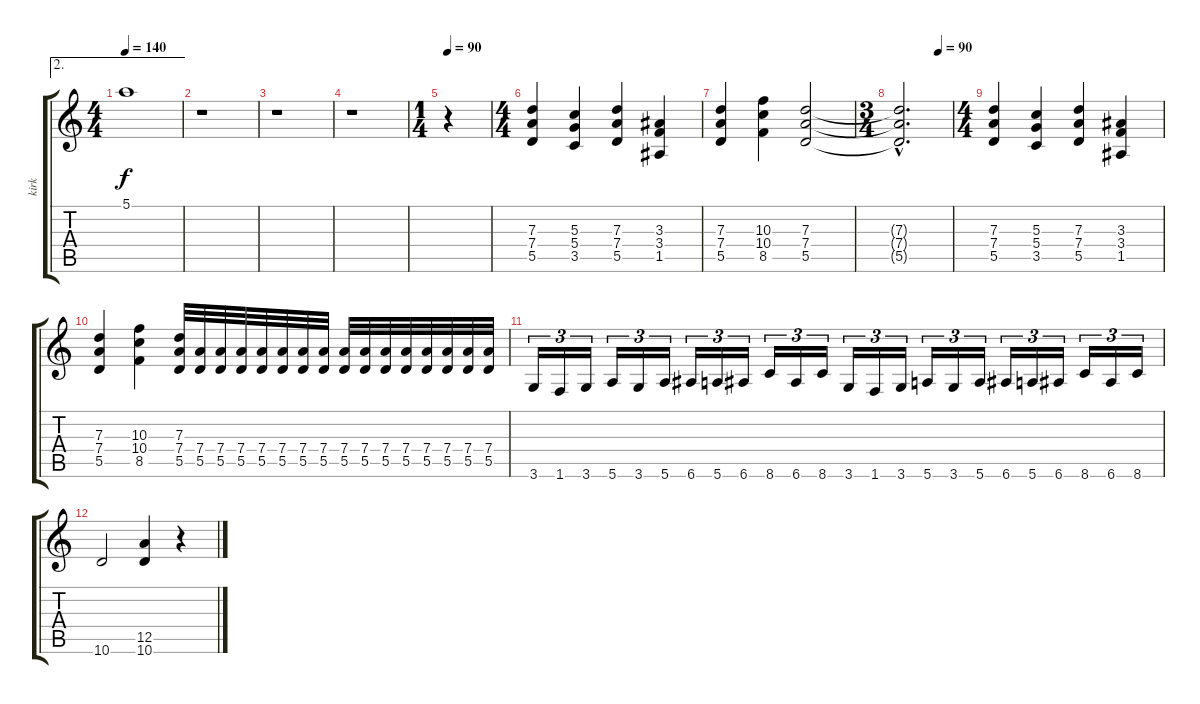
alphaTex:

\track ("kirk" "kirk") {instrument overdrivenguitar}
\staff {score tabs}
\tuning (E4 B3 G3 D3 A2 E2) {hide}
\ae 2
\ts (4 4)
\tempo 140
\clef g2
\ks c
5.1.1{dy f} |
r.1 |
r.1 |
r.1 |
\ts (1 4)
\tempo 90
r.4 |
\ts (4 4)
(7.3 7.4 5.5).4 (5.3 5.4 3.5).4 (7.3 7.4 5.5).4 (3.3 3.4 1.5).4 |
(7.3 7.4 5.5).4 (10.3 10.4 8.5).4 (7.3 7.4 5.5).2 |
\ts (3 4)
\tempo (90 0.75)
(7.3{hac t} 7.4{hac t} 5.5{hac t}).2{d} |
\ts (4 4)
(7.3 7.4 5.5).4 (5.3 5.4 3.5).4 (7.3 7.4 5.5).4 (3.3 3.4 1.5).4 |
(7.3 7.4 5.5).4 (10.3 10.4 8.5).4 (7.3 7.4 5.5).32 (7.4 5.5).32 (7.4 5.5).32 (7.4 5.5).32 (7.4 5.5).32 (7.4 5.5).32 (7.4 5.5).32 (7.4 5.5).32 (7.4 5.5).32 (7.4 5.5).32 (7.4 5.5).32 (7.4 5.5).32 (7.4 5.5).32 (7.4 5.5).32 (7.4 5.5).32 (7.4 5.5).32 |
3.6.16{tu (3 2)} 1.6.16{tu (3 2)} 3.6.16{tu (3 2)} 5.6.16{tu (3 2)} 3.6.16{tu (3 2)} 5.6.16{tu (3 2)} 6.6.16{tu (3 2)} 5.6.16{tu (3 2)} 6.6.16{tu (3 2)} 8.6.16{tu (3 2)} 6.6.16{tu (3 2)} 8.6.16{tu (3 2)} 3.6.16{tu (3 2)} 1.6.16{tu (3 2)} 3.6.16{tu (3 2)} 5.6.16{tu (3 2)} 3.6.16{tu (3 2)} 5.6.16{tu (3 2)} 6.6.16{tu (3 2)} 5.6.16{tu (3 2)} 6.6.16{tu (3 2)} 8.6.16{tu (3 2)} 6.6.16{tu (3 2)} 8.6.16{tu (3 2)} |
10.6.2 (12.5 10.6).4 r.4
